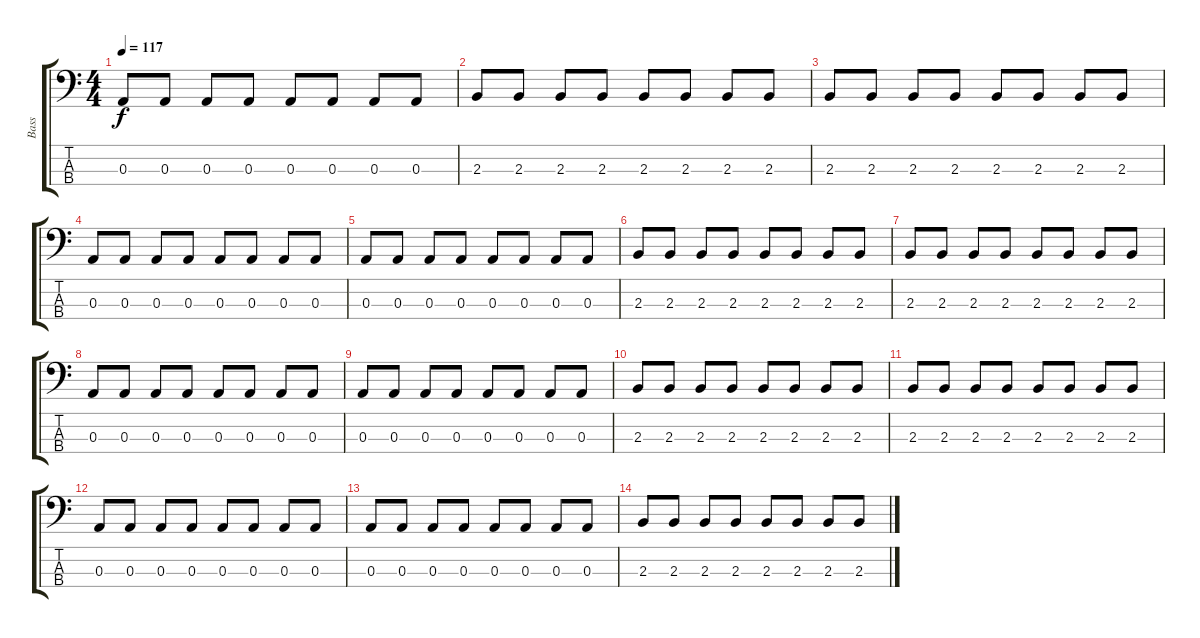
\track ("Bass" "Bass") {instrument electricbassfinger}
\staff {score tabs}
\tuning (G2 D2 A1 E1) {hide}
\ts (4 4)
\tempo 117
\clef f4
\ks c
0.3.8{dy f} 0.3.8 0.3.8 0.3.8 0.3.8 0.3.8 0.3.8 0.3.8 |
2.3.8 2.3.8 2.3.8 2.3.8 2.3.8 2.3.8 2.3.8 2.3.8 |
2.3.8 2.3.8 2.3.8 2.3.8 2.3.8 2.3.8 2.3.8 2.3.8 |
0.3.8 0.3.8 0.3.8 0.3.8 0.3.8 0.3.8 0.3.8 0.3.8 |
0.3.8 0.3.8 0.3.8 0.3.8 0.3.8 0.3.8 0.3.8 0.3.8 |
2.3.8 2.3.8 2.3.8 2.3.8 2.3.8 2.3.8 2.3.8 2.3.8 |
2.3.8 2.3.8 2.3.8 2.3.8 2.3.8 2.3.8 2.3.8 2.3.8 |
0.3.8 0.3.8 0.3.8 0.3.8 0.3.8 0.3.8 0.3.8 0.3.8 |
0.3.8 0.3.8 0.3.8 0.3.8 0.3.8 0.3.8 0.3.8 0.3.8 |
2.3.8 2.3.8 2.3.8 2.3.8 2.3.8 2.3.8 2.3.8 2.3.8 |
2.3.8 2.3.8 2.3.8 2.3.8 2.3.8 2.3.8 2.3.8 2.3.8 |
0.3.8 0.3.8 0.3.8 0.3.8 0.3.8 0.3.8 0.3.8 0.3.8 |
0.3.8 0.3.8 0.3.8 0.3.8 0.3.8 0.3.8 0.3.8 0.3.8 |
2.3.8 2.3.8 2.3.8 2.3.8 2.3.8 2.3.8 2.3.8 2.3.8
